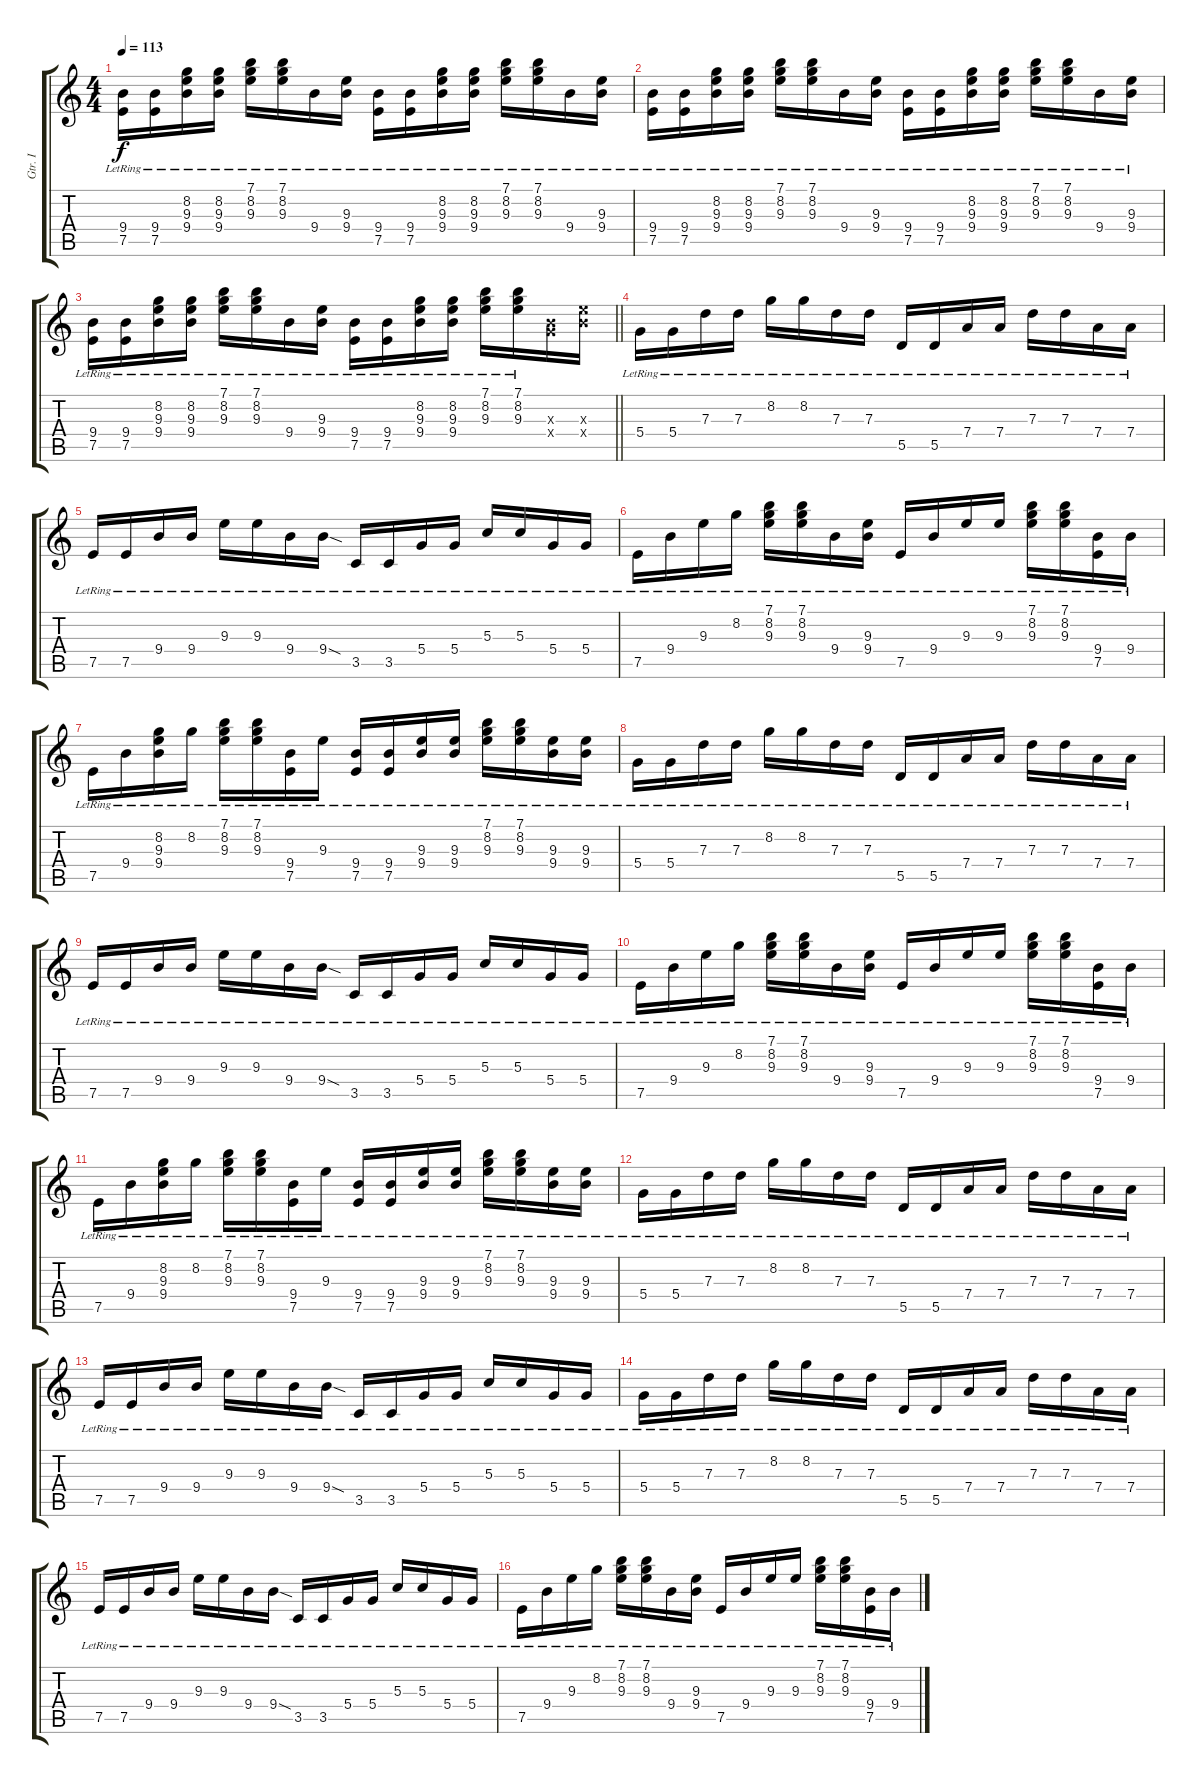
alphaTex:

\track ("Gtr. I" "Gtr. I") {instrument electricguitarclean}
\staff {score tabs}
\tuning (E4 B3 G3 D3 A2 E2) {hide}
\ts (4 4)
\tempo 113
\clef g2
\ks c
(9.4 7.5{lr}).16{dy f} (9.4 7.5{lr}).16 (8.2 9.3 9.4{lr}).16 (8.2 9.3 9.4{lr}).16 (7.1 8.2 9.3{lr}).16 (7.1{lr} 8.2{lr} 9.3{lr}).16 9.4{lr}.16 (9.3{lr} 9.4).16 (9.4 7.5{lr}).16 (9.4 7.5{lr}).16 (8.2 9.3 9.4{lr}).16 (8.2 9.3 9.4{lr}).16 (7.1 8.2 9.3{lr}).16 (7.1{lr} 8.2{lr} 9.3{lr}).16 9.4{lr}.16 (9.3{lr} 9.4{lr}).16 |
(9.4 7.5{lr}).16 (9.4 7.5{lr}).16 (8.2 9.3 9.4{lr}).16 (8.2 9.3 9.4{lr}).16 (7.1 8.2 9.3{lr}).16 (7.1{lr} 8.2{lr} 9.3{lr}).16 9.4{lr}.16 (9.3{lr} 9.4).16 (9.4 7.5{lr}).16 (9.4 7.5{lr}).16 (8.2 9.3 9.4{lr}).16 (8.2 9.3 9.4{lr}).16 (7.1 8.2 9.3{lr}).16 (7.1{lr} 8.2{lr} 9.3{lr}).16 9.4{lr}.16 (9.3{lr} 9.4{lr}).16 |
\barLineRight lightlight
(9.4 7.5{lr}).16 (9.4 7.5{lr}).16 (8.2 9.3 9.4{lr}).16 (8.2 9.3 9.4{lr}).16 (7.1 8.2 9.3{lr}).16 (7.1{lr} 8.2{lr} 9.3{lr}).16 9.4{lr}.16 (9.3{lr} 9.4).16 (9.4 7.5{lr}).16 (9.4 7.5{lr}).16 (8.2 9.3 9.4{lr}).16 (8.2 9.3 9.4{lr}).16 (7.1 8.2 9.3{lr}).16 (7.1{lr} 8.2{lr} 9.3{lr}).16 (0.3{x} 9.4{x}).16 (9.3{x} 9.4{x}).16 |
5.4{lr}.16 5.4{lr}.16 7.3{lr}.16 7.3{lr}.16 8.2{lr}.16 8.2{lr}.16 7.3{lr}.16 7.3{lr}.16 5.5{lr}.16 5.5{lr}.16 7.4{lr}.16 7.4{lr}.16 7.3{lr}.16 7.3{lr}.16 7.4{lr}.16 7.4{lr}.16 |
7.5{lr}.16 7.5{lr}.16 9.4{lr}.16 9.4{lr}.16 9.3{lr}.16 9.3{lr}.16 9.4{lr}.16 9.4{sod lr}.16 3.5{lr}.16 3.5{lr}.16 5.4{lr}.16 5.4{lr}.16 5.3{lr}.16 5.3{lr}.16 5.4{lr}.16 5.4{lr}.16 |
7.5{lr}.16 9.4{lr}.16 9.3{lr}.16 8.2{lr}.16 (7.1 8.2 9.3{lr}).16 (7.1{lr} 8.2{lr} 9.3{lr}).16 9.4{lr}.16 (9.3{lr} 9.4{lr}).16 7.5{lr}.16 9.4{lr}.16 9.3{lr}.16 9.3{lr}.16 (7.1 8.2 9.3{lr}).16 (7.1{lr} 8.2{lr} 9.3{lr}).16 (9.4{lr} 7.5{lr}).16 9.4{lr}.16 |
7.5{lr}.16 9.4{lr}.16 (8.2 9.3{lr} 9.4{lr}).16 8.2{lr}.16 (7.1 8.2 9.3{lr}).16 (7.1{lr} 8.2{lr} 9.3{lr}).16 (9.4{lr} 7.5{lr}).16 9.3{lr}.16 (9.4 7.5{lr}).16 (9.4 7.5{lr}).16 (9.3 9.4{lr}).16 (9.3 9.4{lr}).16 (7.1 8.2 9.3{lr}).16 (7.1{lr} 8.2{lr} 9.3{lr}).16 (9.3 9.4{lr}).16 (9.3{lr} 9.4{lr}).16 |
5.4{lr}.16 5.4{lr}.16 7.3{lr}.16 7.3{lr}.16 8.2{lr}.16 8.2{lr}.16 7.3{lr}.16 7.3{lr}.16 5.5{lr}.16 5.5{lr}.16 7.4{lr}.16 7.4{lr}.16 7.3{lr}.16 7.3{lr}.16 7.4{lr}.16 7.4{lr}.16 |
7.5{lr}.16 7.5{lr}.16 9.4{lr}.16 9.4{lr}.16 9.3{lr}.16 9.3{lr}.16 9.4{lr}.16 9.4{sod lr}.16 3.5{lr}.16 3.5{lr}.16 5.4{lr}.16 5.4{lr}.16 5.3{lr}.16 5.3{lr}.16 5.4{lr}.16 5.4{lr}.16 |
7.5{lr}.16 9.4{lr}.16 9.3{lr}.16 8.2{lr}.16 (7.1 8.2 9.3{lr}).16 (7.1{lr} 8.2{lr} 9.3{lr}).16 9.4{lr}.16 (9.3{lr} 9.4{lr}).16 7.5{lr}.16 9.4{lr}.16 9.3{lr}.16 9.3{lr}.16 (7.1 8.2 9.3{lr}).16 (7.1{lr} 8.2{lr} 9.3{lr}).16 (9.4{lr} 7.5{lr}).16 9.4{lr}.16 |
7.5{lr}.16 9.4{lr}.16 (8.2 9.3{lr} 9.4{lr}).16 8.2{lr}.16 (7.1 8.2 9.3{lr}).16 (7.1{lr} 8.2{lr} 9.3{lr}).16 (9.4{lr} 7.5{lr}).16 9.3{lr}.16 (9.4 7.5{lr}).16 (9.4 7.5{lr}).16 (9.3 9.4{lr}).16 (9.3 9.4{lr}).16 (7.1 8.2 9.3{lr}).16 (7.1{lr} 8.2{lr} 9.3{lr}).16 (9.3 9.4{lr}).16 (9.3{lr} 9.4{lr}).16 |
5.4{lr}.16 5.4{lr}.16 7.3{lr}.16 7.3{lr}.16 8.2{lr}.16 8.2{lr}.16 7.3{lr}.16 7.3{lr}.16 5.5{lr}.16 5.5{lr}.16 7.4{lr}.16 7.4{lr}.16 7.3{lr}.16 7.3{lr}.16 7.4{lr}.16 7.4{lr}.16 |
7.5{lr}.16 7.5{lr}.16 9.4{lr}.16 9.4{lr}.16 9.3{lr}.16 9.3{lr}.16 9.4{lr}.16 9.4{sod lr}.16 3.5{lr}.16 3.5{lr}.16 5.4{lr}.16 5.4{lr}.16 5.3{lr}.16 5.3{lr}.16 5.4{lr}.16 5.4{lr}.16 |
5.4{lr}.16 5.4{lr}.16 7.3{lr}.16 7.3{lr}.16 8.2{lr}.16 8.2{lr}.16 7.3{lr}.16 7.3{lr}.16 5.5{lr}.16 5.5{lr}.16 7.4{lr}.16 7.4{lr}.16 7.3{lr}.16 7.3{lr}.16 7.4{lr}.16 7.4{lr}.16 |
7.5{lr}.16 7.5{lr}.16 9.4{lr}.16 9.4{lr}.16 9.3{lr}.16 9.3{lr}.16 9.4{lr}.16 9.4{sod lr}.16 3.5{lr}.16 3.5{lr}.16 5.4{lr}.16 5.4{lr}.16 5.3{lr}.16 5.3{lr}.16 5.4{lr}.16 5.4{lr}.16 |
7.5{lr}.16 9.4{lr}.16 9.3{lr}.16 8.2{lr}.16 (7.1 8.2 9.3{lr}).16 (7.1{lr} 8.2{lr} 9.3{lr}).16 9.4{lr}.16 (9.3{lr} 9.4{lr}).16 7.5{lr}.16 9.4{lr}.16 9.3{lr}.16 9.3{lr}.16 (7.1 8.2 9.3{lr}).16 (7.1{lr} 8.2{lr} 9.3{lr}).16 (9.4{lr} 7.5{lr}).16 9.4{lr}.16
